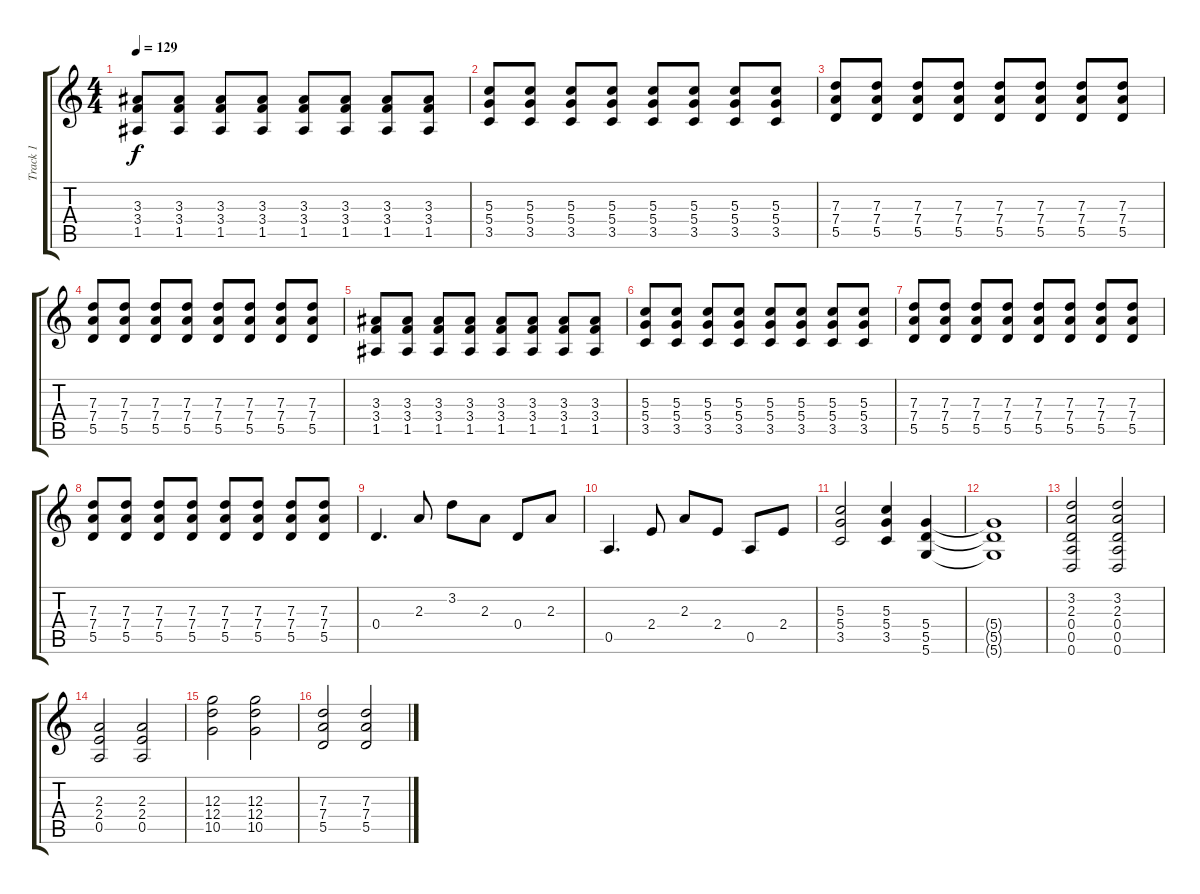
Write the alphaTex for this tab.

\track ("Track 1" "Track 1") {instrument acousticguitarsteel}
\staff {score tabs}
\tuning (E4 B3 G3 D3 A2 D2) {hide}
\ts (4 4)
\tempo 129
\clef g2
\ks c
(3.3 3.4 1.5).8{dy f} (3.3 3.4 1.5).8 (3.3 3.4 1.5).8 (3.3 3.4 1.5).8 (3.3 3.4 1.5).8 (3.3 3.4 1.5).8 (3.3 3.4 1.5).8 (3.3 3.4 1.5).8 |
(5.3 5.4 3.5).8 (5.3 5.4 3.5).8 (5.3 5.4 3.5).8 (5.3 5.4 3.5).8 (5.3 5.4 3.5).8 (5.3 5.4 3.5).8 (5.3 5.4 3.5).8 (5.3 5.4 3.5).8 |
(7.3 7.4 5.5).8 (7.3 7.4 5.5).8 (7.3 7.4 5.5).8 (7.3 7.4 5.5).8 (7.3 7.4 5.5).8 (7.3 7.4 5.5).8 (7.3 7.4 5.5).8 (7.3 7.4 5.5).8 |
(7.3 7.4 5.5).8 (7.3 7.4 5.5).8 (7.3 7.4 5.5).8 (7.3 7.4 5.5).8 (7.3 7.4 5.5).8 (7.3 7.4 5.5).8 (7.3 7.4 5.5).8 (7.3 7.4 5.5).8 |
(3.3 3.4 1.5).8 (3.3 3.4 1.5).8 (3.3 3.4 1.5).8 (3.3 3.4 1.5).8 (3.3 3.4 1.5).8 (3.3 3.4 1.5).8 (3.3 3.4 1.5).8 (3.3 3.4 1.5).8 |
(5.3 5.4 3.5).8 (5.3 5.4 3.5).8 (5.3 5.4 3.5).8 (5.3 5.4 3.5).8 (5.3 5.4 3.5).8 (5.3 5.4 3.5).8 (5.3 5.4 3.5).8 (5.3 5.4 3.5).8 |
(7.3 7.4 5.5).8 (7.3 7.4 5.5).8 (7.3 7.4 5.5).8 (7.3 7.4 5.5).8 (7.3 7.4 5.5).8 (7.3 7.4 5.5).8 (7.3 7.4 5.5).8 (7.3 7.4 5.5).8 |
(7.3 7.4 5.5).8 (7.3 7.4 5.5).8 (7.3 7.4 5.5).8 (7.3 7.4 5.5).8 (7.3 7.4 5.5).8 (7.3 7.4 5.5).8 (7.3 7.4 5.5).8 (7.3 7.4 5.5).8 |
0.4.4{d instrument acousticguitarsteel} 2.3.8 3.2.8 2.3.8 0.4.8 2.3.8 |
0.5.4{d} 2.4.8 2.3.8 2.4.8 0.5.8 2.4.8 |
(5.3 5.4 3.5).2 (5.3 5.4 3.5).4 (5.4 5.5 5.6).4 |
(5.4{t} 5.5{t} 5.6{t}).1 |
(3.2 2.3 0.4 0.5 0.6).2 (3.2 2.3 0.4 0.5 0.6).2 |
(2.3 2.4 0.5).2 (2.3 2.4 0.5).2 |
(12.3 12.4 10.5).2 (12.3 12.4 10.5).2 |
(7.3 7.4 5.5).2 (7.3 7.4 5.5).2
